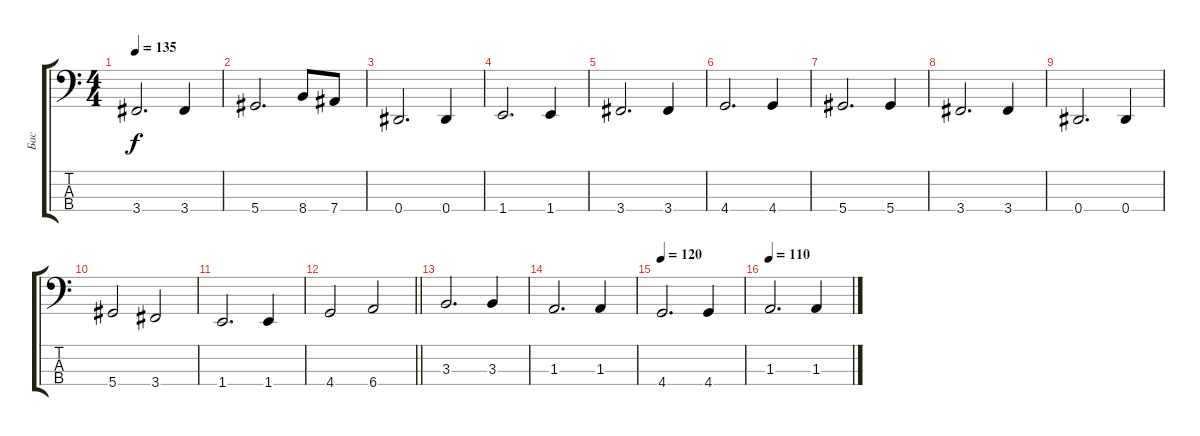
\track ("Бас" "Бас") {instrument electricbassfinger}
\staff {score tabs}
\tuning (Gb2 Db2 Ab1 Eb1) {hide}
\ts (4 4)
\tempo 135
\clef f4
\ks c
3.4.2{d dy f} 3.4.4 |
5.4.2{d} 8.4.8 7.4.8 |
0.4.2{d} 0.4.4 |
1.4.2{d} 1.4.4 |
3.4.2{d} 3.4.4 |
4.4.2{d} 4.4.4 |
5.4.2{d} 5.4.4 |
3.4.2{d} 3.4.4 |
0.4.2{d} 0.4.4 |
5.4.2 3.4.2 |
1.4.2{d} 1.4.4 |
\barLineRight lightlight
4.4.2 6.4.2 |
3.3.2{d} 3.3.4 |
1.3.2{d} 1.3.4 |
\tempo 120
4.4.2{d} 4.4.4 |
\tempo 110
1.3.2{d} 1.3.4
